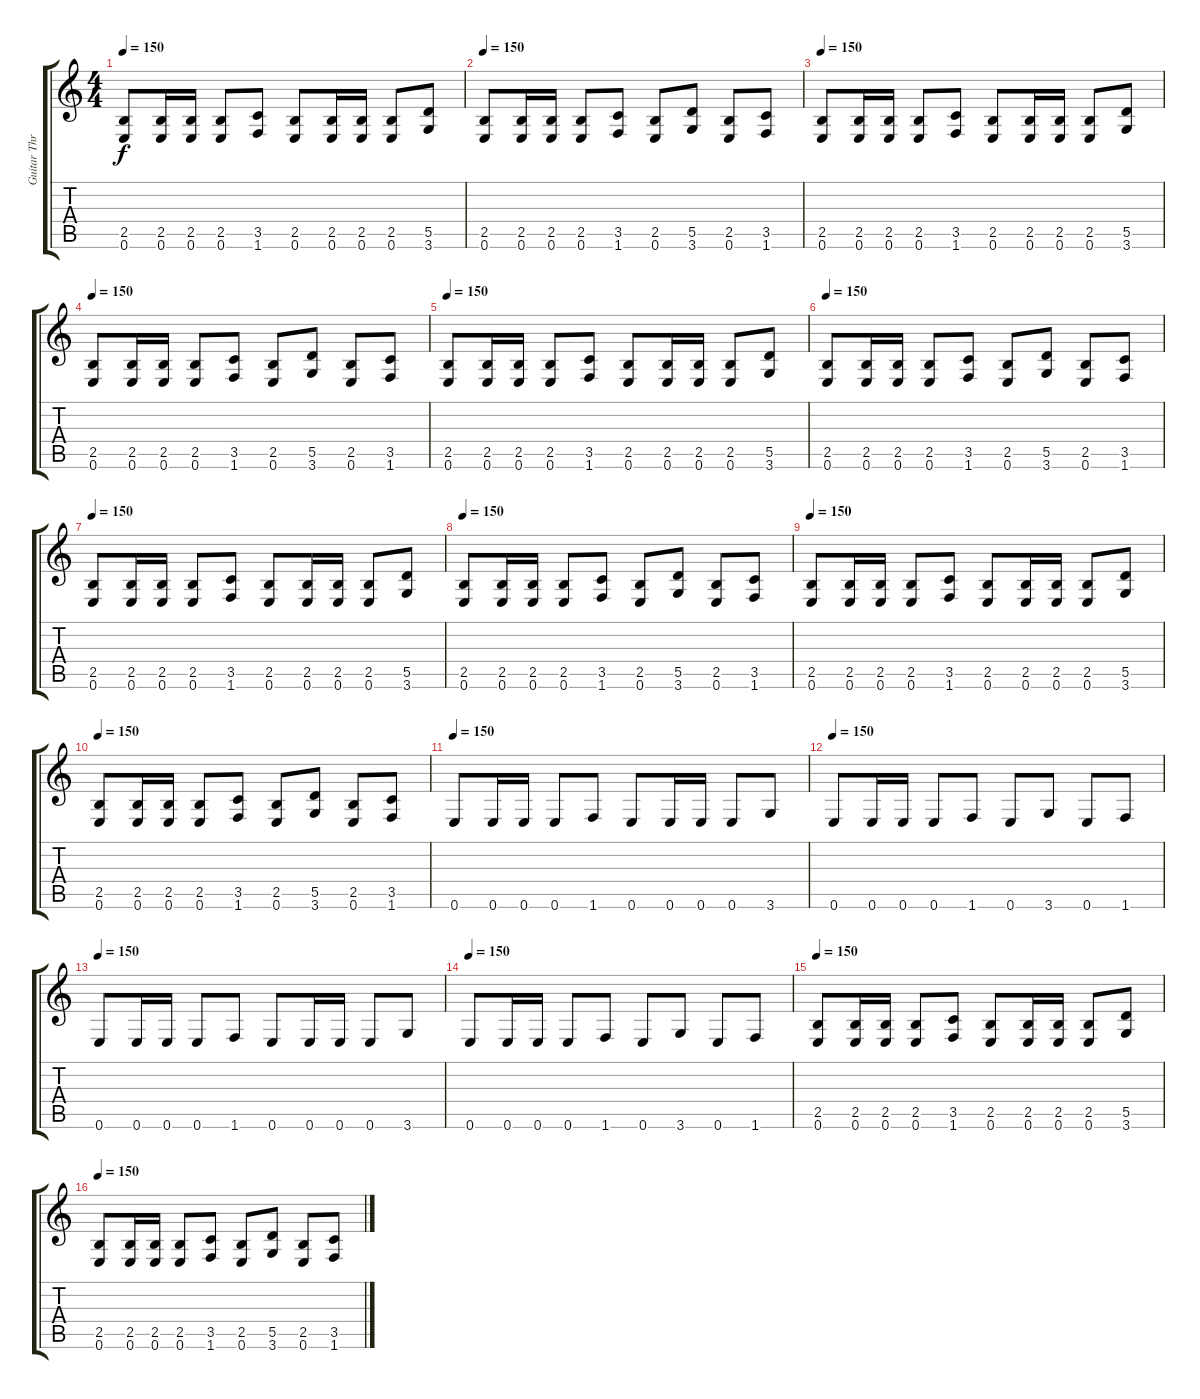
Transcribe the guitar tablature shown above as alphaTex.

\track ("Guitar Three" "Guitar Thr") {instrument distortionguitar}
\staff {score tabs}
\tuning (E4 B3 G3 D3 A2 E2) {hide}
\ts (4 4)
\tempo 150
\clef g2
\ks c
(2.5 0.6).8{dy f} (2.5 0.6).16 (2.5 0.6).16 (2.5 0.6).8 (3.5 1.6).8 (2.5 0.6).8 (2.5 0.6).16 (2.5 0.6).16 (2.5 0.6).8 (5.5 3.6).8 |
\tempo 150
(2.5 0.6).8 (2.5 0.6).16 (2.5 0.6).16 (2.5 0.6).8 (3.5 1.6).8 (2.5 0.6).8 (5.5 3.6).8 (2.5 0.6).8 (3.5 1.6).8 |
\tempo 150
(2.5 0.6).8 (2.5 0.6).16 (2.5 0.6).16 (2.5 0.6).8 (3.5 1.6).8 (2.5 0.6).8 (2.5 0.6).16 (2.5 0.6).16 (2.5 0.6).8 (5.5 3.6).8 |
\tempo 150
(2.5 0.6).8 (2.5 0.6).16 (2.5 0.6).16 (2.5 0.6).8 (3.5 1.6).8 (2.5 0.6).8 (5.5 3.6).8 (2.5 0.6).8 (3.5 1.6).8 |
\tempo 150
(2.5 0.6).8 (2.5 0.6).16 (2.5 0.6).16 (2.5 0.6).8 (3.5 1.6).8 (2.5 0.6).8 (2.5 0.6).16 (2.5 0.6).16 (2.5 0.6).8 (5.5 3.6).8 |
\tempo 150
(2.5 0.6).8 (2.5 0.6).16 (2.5 0.6).16 (2.5 0.6).8 (3.5 1.6).8 (2.5 0.6).8 (5.5 3.6).8 (2.5 0.6).8 (3.5 1.6).8 |
\tempo 150
(2.5 0.6).8 (2.5 0.6).16 (2.5 0.6).16 (2.5 0.6).8 (3.5 1.6).8 (2.5 0.6).8 (2.5 0.6).16 (2.5 0.6).16 (2.5 0.6).8 (5.5 3.6).8 |
\tempo 150
(2.5 0.6).8 (2.5 0.6).16 (2.5 0.6).16 (2.5 0.6).8 (3.5 1.6).8 (2.5 0.6).8 (5.5 3.6).8 (2.5 0.6).8 (3.5 1.6).8 |
\tempo 150
(2.5 0.6).8 (2.5 0.6).16 (2.5 0.6).16 (2.5 0.6).8 (3.5 1.6).8 (2.5 0.6).8 (2.5 0.6).16 (2.5 0.6).16 (2.5 0.6).8 (5.5 3.6).8 |
\tempo 150
(2.5 0.6).8 (2.5 0.6).16 (2.5 0.6).16 (2.5 0.6).8 (3.5 1.6).8 (2.5 0.6).8 (5.5 3.6).8 (2.5 0.6).8 (3.5 1.6).8 |
\tempo 150
0.6.8 0.6.16 0.6.16 0.6.8 1.6.8 0.6.8 0.6.16 0.6.16 0.6.8 3.6.8 |
\tempo 150
0.6.8 0.6.16 0.6.16 0.6.8 1.6.8 0.6.8 3.6.8 0.6.8 1.6.8 |
\tempo 150
0.6.8 0.6.16 0.6.16 0.6.8 1.6.8 0.6.8 0.6.16 0.6.16 0.6.8 3.6.8 |
\tempo 150
0.6.8 0.6.16 0.6.16 0.6.8 1.6.8 0.6.8 3.6.8 0.6.8 1.6.8 |
\tempo 150
(2.5 0.6).8 (2.5 0.6).16 (2.5 0.6).16 (2.5 0.6).8 (3.5 1.6).8 (2.5 0.6).8 (2.5 0.6).16 (2.5 0.6).16 (2.5 0.6).8 (5.5 3.6).8 |
\tempo 150
(2.5 0.6).8 (2.5 0.6).16 (2.5 0.6).16 (2.5 0.6).8 (3.5 1.6).8 (2.5 0.6).8 (5.5 3.6).8 (2.5 0.6).8 (3.5 1.6).8
